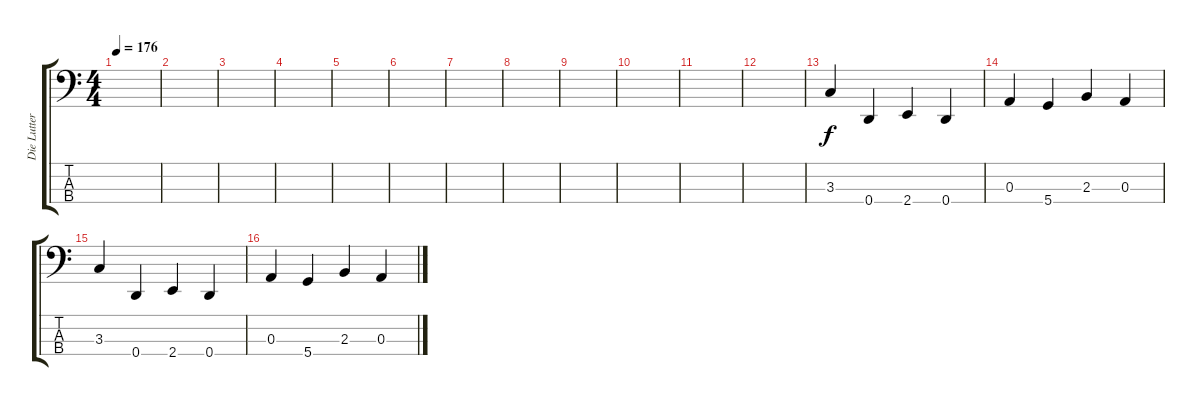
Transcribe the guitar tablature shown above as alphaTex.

\track ("Die Lutter (Bass)" "Die Lutter") {instrument electricbasspick}
\staff {score tabs}
\tuning (G2 D2 A1 D1) {hide}
\ts (4 4)
\tempo 176
\clef f4
\ks c
|
|
|
|
|
|
|
|
|
|
|
|
3.3.4 0.4.4 2.4.4 0.4.4 |
0.3.4 5.4.4 2.3.4 0.3.4 |
3.3.4 0.4.4 2.4.4 0.4.4 |
0.3.4 5.4.4 2.3.4 0.3.4
